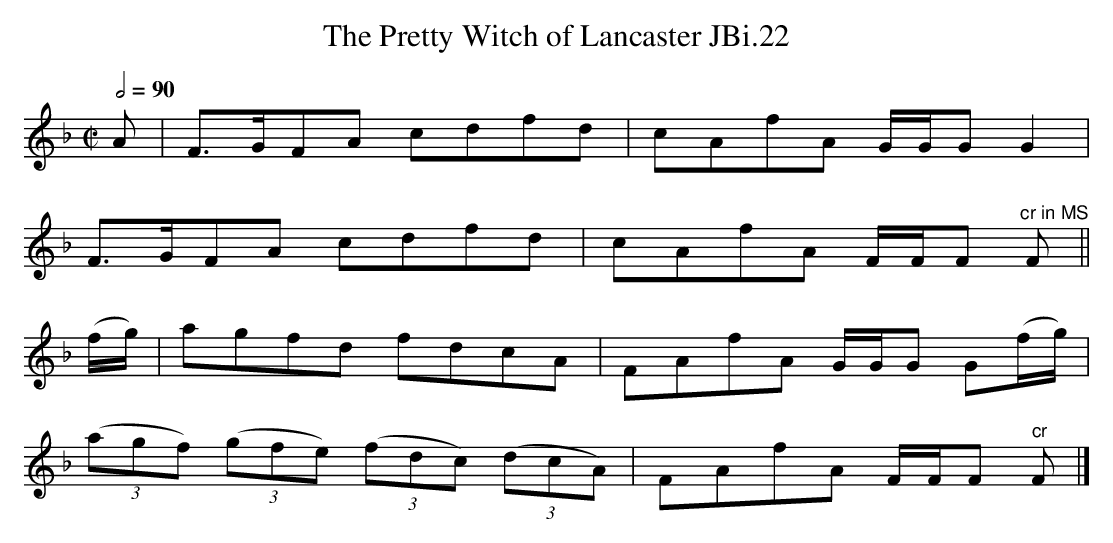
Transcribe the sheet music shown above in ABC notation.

X:1
T:Pretty Witch of Lancaster JBi.22, The
M:C|
L:1/8
Q:1/2=90
K:F
A|F>GFA cdfd|cAfA G/G/GG2|
F>GFA cdfd|cAfA F/F/F "^cr in MS"F||
(f/g/)|agfd fdcA|FAfA G/G/G G(f/g/)|
((3agf) ((3gfe) ((3fdc) ((3dcA)|FAfA F/F/F "^cr"F|]
